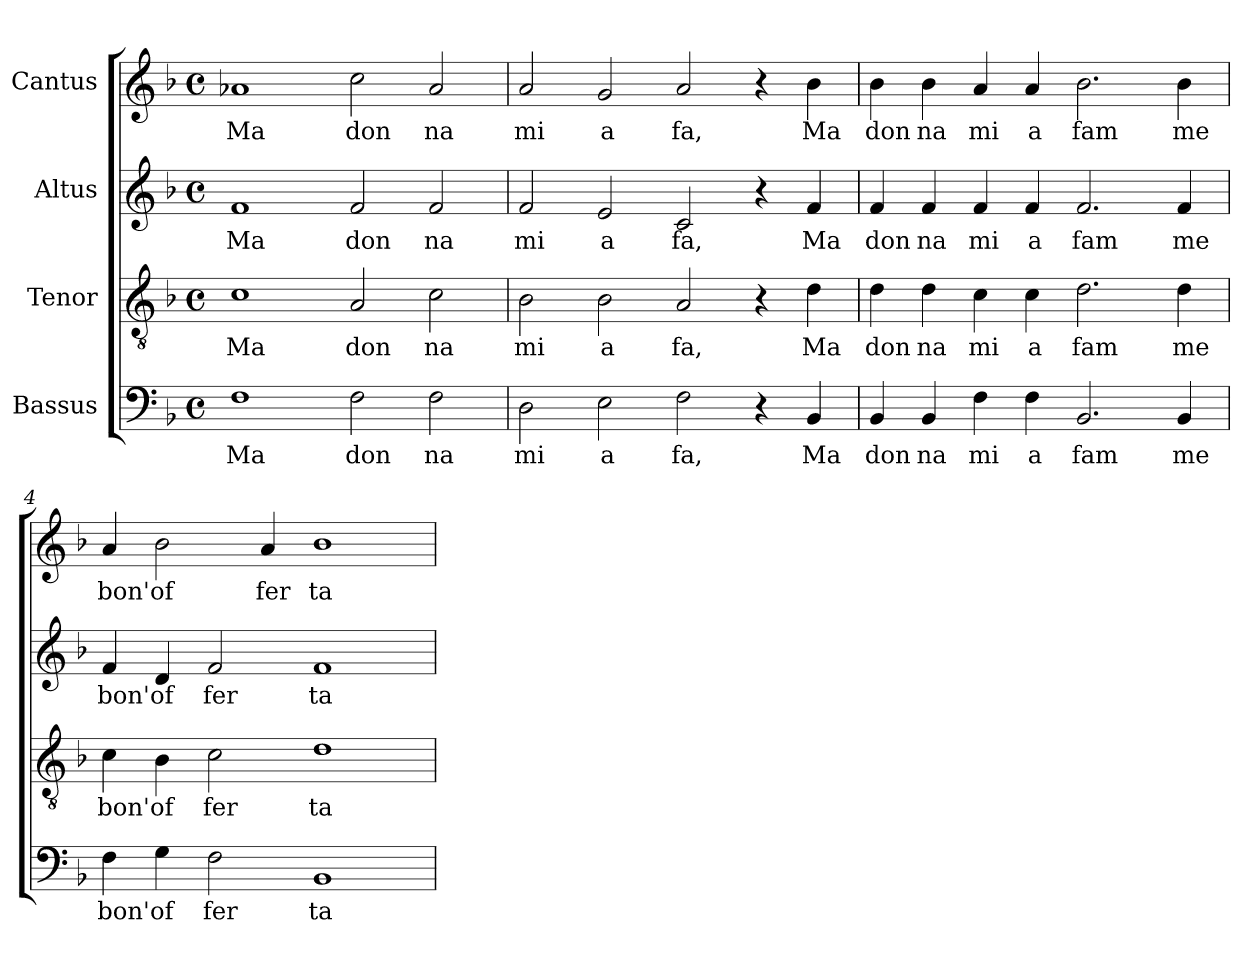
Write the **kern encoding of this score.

**kern	**text	**kern	**text	**kern	**text	**kern	**text
*part4	*part4	*part3	*part3	*part2	*part2	*part1	*part1
*staff4	*staff4	*staff3	*staff3	*staff2	*staff2	*staff1	*staff1
*I"Bassus	*	*I"Tenor	*	*I"Altus	*	*I"Cantus	*
!!LO:PB:g=z
*stria5	*	*stria5	*	*stria5	*	*stria5	*
*clefF4	*	*clefGv2	*	*clefG2	*	*clefG2	*
*k[b-]	*	*k[b-]	*	*k[b-]	*	*k[b-]	*
*F:	*	*F:	*	*F:	*	*F:	*
*M4/4	*	*M4/4	*	*M4/4	*	*M4/4	*
*met(c)	*	*met(c)	*	*met(c)	*	*met(c)	*
=1	=1	=1	=1	=1	=1	=1	=1
!	!LO:LY:b:cj	!	!LO:LY:b:cj	!	!LO:LY:b:cj	!	!LO:LY:b:cj
1F	-Ma	1c	Ma	1f	Ma	1a-X	-Ma
!	!LO:LY:b:cj	!	!LO:LY:b:cj	!	!LO:LY:b:cj	!	!LO:LY:b:cj
2F\	don	2A/	don	2f/	don	2cc\	don
!	!LO:LY:b:cj	!	!LO:LY:b:cj	!	!LO:LY:b:cj	!	!LO:LY:b:cj
2F\	na	2c\	na	2f/	na	2a-/	na
=2	=2	=2	=2	=2	=2	=2	=2
!	!LO:LY:b:cj	!	!LO:LY:b:cj	!	!LO:LY:b:cj	!	!LO:LY:b:cj
2D\	mi	2B-\	mi	2f/	mi	2a/	mi
!	!LO:LY:b:cj	!	!LO:LY:b:cj	!	!LO:LY:b:cj	!	!LO:LY:b:cj
2E\	a	2B-\	a	2e/	a	2g/	a
!	!LO:LY:b:cj	!	!LO:LY:b:cj	!	!LO:LY:b:cj	!	!LO:LY:b:cj
2F\	fa,	2A/	fa,	2c/	fa,	2a/	fa,
4r	.	4r	.	4r	.	4r	.
!	!LO:LY:b:cj	!	!LO:LY:b:cj	!	!LO:LY:b:cj	!	!LO:LY:b:cj
4BB-/	Ma	4d\	Ma	4f/	Ma	4b-\	Ma
=3	=3	=3	=3	=3	=3	=3	=3
!	!LO:LY:b:cj	!	!LO:LY:b:cj	!	!LO:LY:b:cj	!	!LO:LY:b:cj
4BB-/	don	4d\	don	4f/	don	4b-\	don
!	!LO:LY:b:cj	!	!LO:LY:b:cj	!	!LO:LY:b:cj	!	!LO:LY:b:cj
4BB-/	na	4d\	na	4f/	na	4b-\	na
!	!LO:LY:b:cj	!	!LO:LY:b:cj	!	!LO:LY:b:cj	!	!LO:LY:b:cj
4F\	mi	4c\	mi	4f/	mi	4a/	mi
!	!LO:LY:b:cj	!	!LO:LY:b:cj	!	!LO:LY:b:cj	!	!LO:LY:b:cj
4F\	a	4c\	a	4f/	a	4a/	a
!	!LO:LY:b:cj	!	!LO:LY:b:cj	!	!LO:LY:b:cj	!	!LO:LY:b:cj
2.BB-/	fam	2.d\	fam	2.f/	fam	2.b-\	fam
!	!LO:LY:b:cj	!	!LO:LY:b:cj	!	!LO:LY:b:cj	!	!LO:LY:b:cj
4BB-/	me	4d\	me	4f/	me	4b-\	me
=4	=4	=4	=4	=4	=4	=4	=4
!	!LO:LY:b:cj	!	!LO:LY:b:cj	!	!LO:LY:b:cj	!	!LO:LY:b:cj
4F\	bon'	4c\	bon'	4f/	bon'	4a/	bon'
!	!LO:LY:b:cj	!	!LO:LY:b:cj	!	!LO:LY:b:cj	!	!LO:LY:b:cj
4G\	of	4B-\	of	4d/	of	2b-\	of
!	!LO:LY:b:cj	!	!LO:LY:b:cj	!	!LO:LY:b:cj	!	!
2F\	fer	2c\	fer	2f/	fer	.	.
!	!	!	!	!	!	!	!LO:LY:b:cj
.	.	.	.	.	.	4a/	fer
!	!LO:LY:b:cj	!	!LO:LY:b:cj	!	!LO:LY:b:cj	!	!LO:LY:b:cj
1BB-	ta	1d	ta	1f	ta	1b-	ta
=	=	=	=	=	=	=	=
*-	*-	*-	*-	*-	*-	*-	*-
